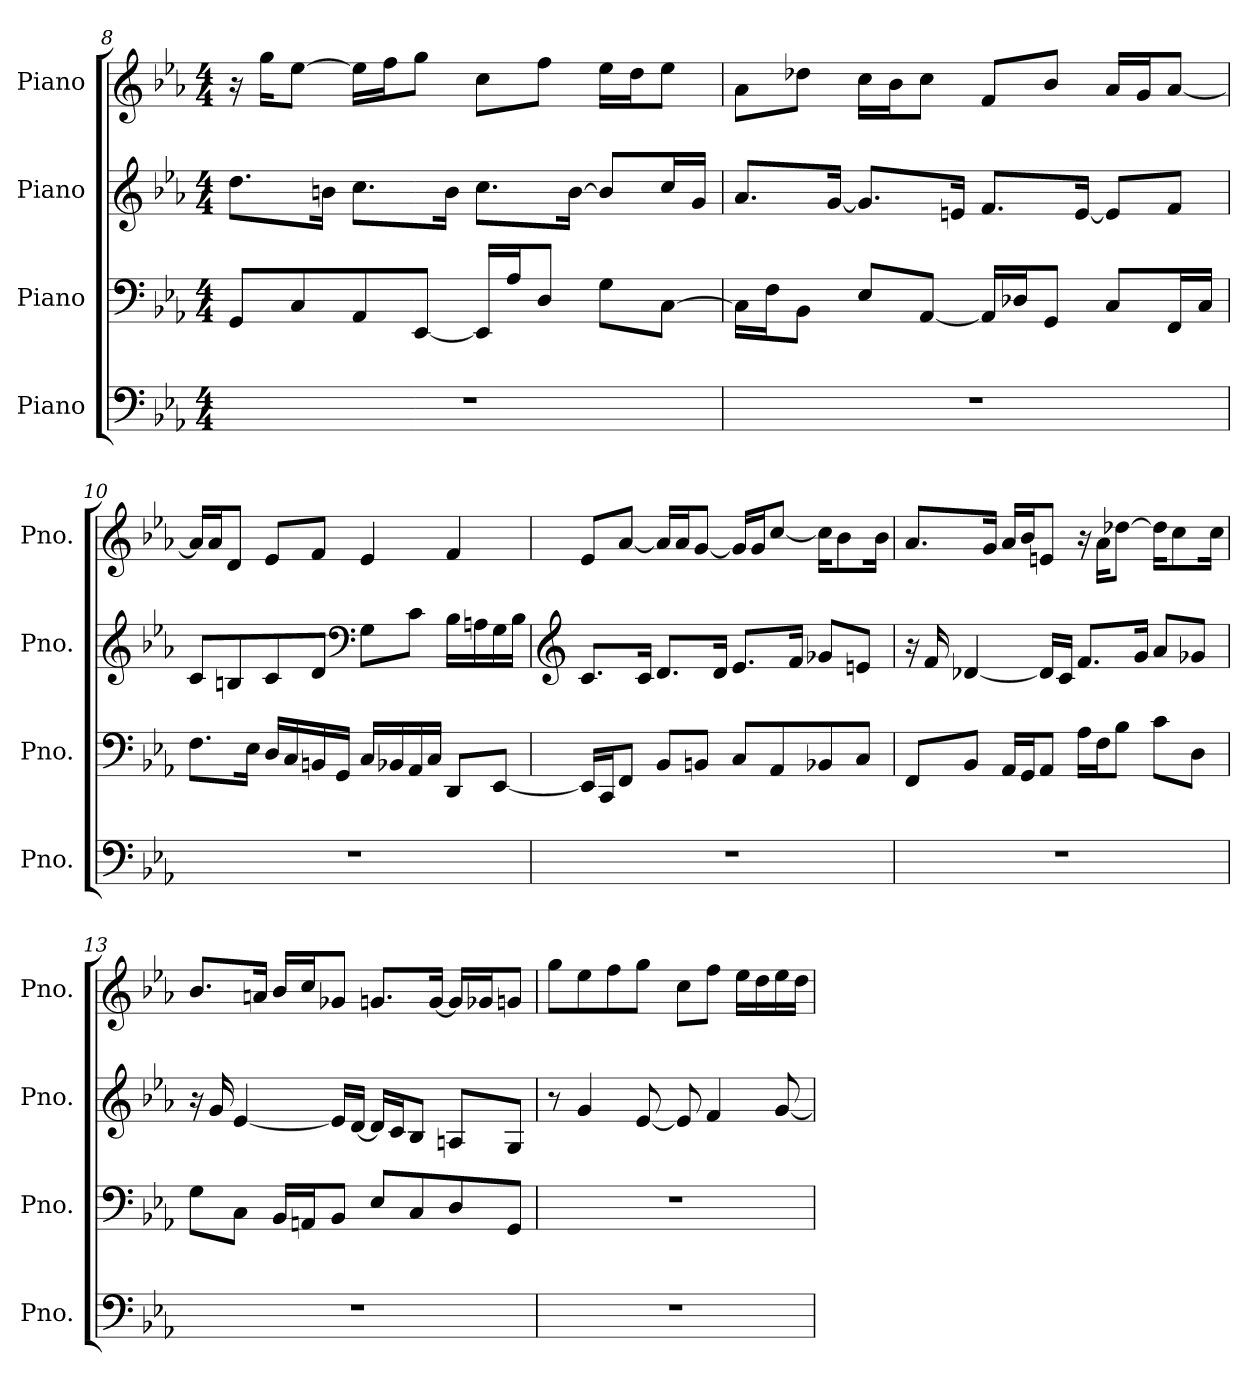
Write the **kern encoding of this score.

**kern	**kern	**kern	**kern
*part4	*part3	*part2	*part1
*staff4	*staff3	*staff2	*staff1
*I"Piano	*I"Piano	*I"Piano	*I"Piano
*I'Pno.	*I'Pno.	*I'Pno.	*I'Pno.
!!LO:PB:g=z
*clefF4	*clefF4	*clefG2	*clefG2
*k[b-e-a-]	*k[b-e-a-]	*k[b-e-a-]	*k[b-e-a-]
*M4/4	*M4/4	*M4/4	*M4/4
=8	=8	=8	=8
1r	8GG/L	8.dd\L	16r
.	.	.	16gg\KL
.	8C/	.	[8ee-\J
.	.	16bn\Jk	.
.	8AA-/	8.cc\L	16ee-\LL]
.	.	.	16ff\J
.	[8EE-/J	.	8gg\J
.	.	16b\Jk	.
.	16EE-/LL]	8.cc\L	8cc\L
.	16A-/J	.	.
.	8D/J	.	8ff\J
.	.	[16b\Jk	.
.	8G\L	8b/L]	16ee-\LL
.	.	.	16dd\J
.	[8C\J	16cc/L	8ee-\J
.	.	16g/JJ	.
=9	=9	=9	=9
1r	16C\LL]	8.a-/L	8a-\L
.	16F\J	.	.
.	8BB-\J	.	8dd-X\J
.	.	[16g/Jk	.
.	8E-/L	8.g/L]	16cc\LL
.	.	.	16b-\J
.	[8AA-/J	.	8cc\J
.	.	16en/Jk	.
.	16AA-/LL]	8.f/L	8f/L
.	16D-X/J	.	.
.	8GG/J	.	8b-/J
.	.	[16e/Jk	.
.	8C/L	8e/L]	16a-/LL
.	.	.	16g/J
.	16FF/L	8f/J	[8a-/J
.	16C/JJ	.	.
!!LO:LB:g=z
=10	=10	=10	=10
1r	8.F\L	8c/L	16a-/LL]
.	.	.	16a-/J
.	.	8Bn/	8d/J
.	16E-\Jk	.	.
.	16D/LL	8c/	8e-/L
.	16C/	.	.
.	16BBn/	8d/J	8f/J
.	16GG/JJ	.	.
*	*	*clefF4	*
.	16C/LL	8G\L	4e-/
.	16BB-X/	.	.
.	16AA-/	8c\J	.
.	16C/JJ	.	.
.	8DD/L	16B\LL	4f/
.	.	16An\	.
.	[8EE-/J	16G\	.
.	.	16B\JJ	.
=11	=11	=11	=11
*	*	*clefG2	*
1r	16EE-/LL]	8.c/L	8e-/L
.	16CC/J	.	.
.	8FF/J	.	[8a-/J
.	.	16c/Jk	.
.	8BB-/L	8.d/L	16a-/LL]
.	.	.	16a-/J
.	8BBn/J	.	[8g/J
.	.	16d/Jk	.
.	8C/L	8.e-/L	16g/LL]
.	.	.	16g/J
.	8AA-/	.	[8cc/J
.	.	16f/Jk	.
.	8BB-X/	8g-X/L	16cc\KL]
.	.	.	8b-\
.	8C/J	8en/J	.
.	.	.	16b-\Jk
!!LO:LB:g=z
=12	=12	=12	=12
1r	8FF/L	16r	8.a-/L
.	.	16f/	.
.	8BB-/J	[4d-X/	.
.	.	.	16g/Jk
.	16AA-/LL	.	16a-/LL
.	16GG/J	.	16b-/J
.	8AA-/J	16d-/LL]	8en/J
.	.	16c/JJ	.
.	16A-\LL	8.f/L	16r
.	16F\J	.	16a-\KL
.	8B-\J	.	[8dd-X\J
.	.	16g/Jk	.
.	8c\L	8a-/L	16dd-\KL]
.	.	.	8cc\
.	8D\J	8g-X/J	.
.	.	.	16cc\Jk
=13	=13	=13	=13
1r	8G\L	16r	8.b-/L
.	.	16g/	.
.	8C\J	[4e-/	.
.	.	.	16an/Jk
.	16BB-/LL	.	16b-/LL
.	16AAn/J	.	16cc/J
.	8BB-/J	16e-/LL]	8g-X/J
.	.	[16d/JJ	.
.	8E-/L	16d/LL]	8.gn/L
.	.	16c/J	.
.	8C/	8B-/J	.
.	.	.	[16g/Jk
.	8D/	8An/L	16g/LL]
.	.	.	16g-X/J
.	8GG/J	8G/J	8gn/J
!!LO:PB:g=z
=14	=14	=14	=14
1r	1r	8r	8gg\L
.	.	4g/	8ee-\
.	.	.	8ff\
.	.	[8e-/	8gg\J
.	.	8e-/]	8cc\L
.	.	4f/	8ff\J
.	.	.	16ee-\LL
.	.	.	16dd\
.	.	[8g/	16ee-\
.	.	.	16dd\JJ
=	=	=	=
*-	*-	*-	*-
